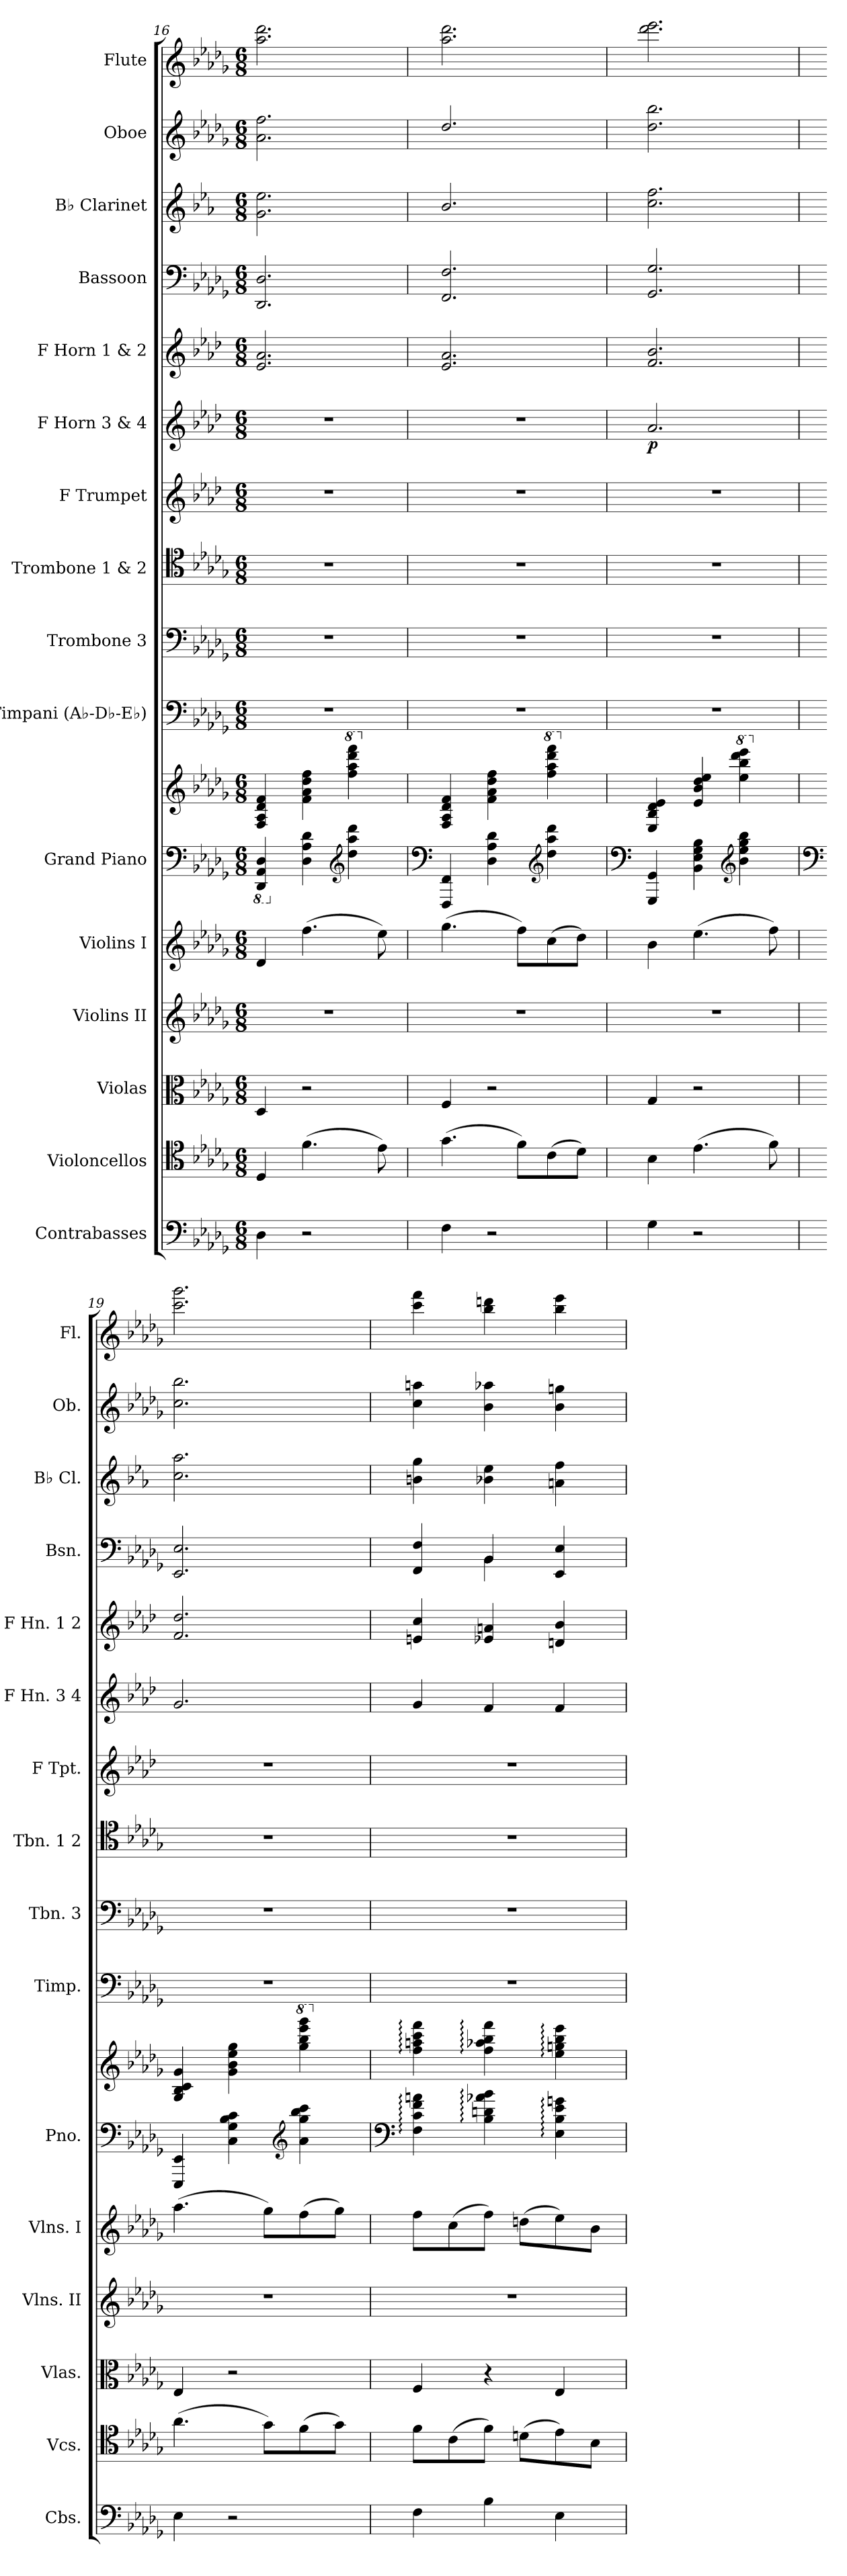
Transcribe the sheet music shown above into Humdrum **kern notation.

**kern	**kern	**kern	**kern	**kern	**kern	**kern	**kern	**kern	**kern	**kern	**kern	**dynam	**kern	**kern	**kern	**kern	**kern
*part16	*part15	*part14	*part13	*part12	*part11	*part11	*part10	*part9	*part8	*part7	*part6	*part6	*part5	*part4	*part3	*part2	*part1
*staff17	*staff16	*staff15	*staff14	*staff13	*staff12	*staff11	*staff10	*staff9	*staff8	*staff7	*staff6	*staff6	*staff5	*staff4	*staff3	*staff2	*staff1
*I"Contrabasses	*I"Violoncellos	*I"Violas	*I"Violins II	*I"Violins I	*I"Grand Piano	*	*I"Timpani (A♭-D♭-E♭)	*I"Trombone 3	*I"Trombone 1 &amp; 2	*I"F Trumpet	*I"F Horn 3 &amp; 4	*	*I"F Horn 1 &amp; 2	*I"Bassoon	*I"B♭ Clarinet	*I"Oboe	*I"Flute
*I'Cbs.	*I'Vcs.	*I'Vlas.	*I'Vlns. II	*I'Vlns. I	*I'Pno.	*	*I'Timp.	*I'Tbn. 3	*I'Tbn. 1 2	*I'F Tpt.	*I'F Hn. 3 4	*	*I'F Hn. 1 2	*I'Bsn.	*I'B♭ Cl.	*I'Ob.	*I'Fl.
*clefF4	*clefC4	*clefC3	*clefG2	*clefG2	*clefF4	*clefG2	*clefF4	*clefF4	*clefC4	*clefG2	*clefG2	*	*clefG2	*clefF4	*clefG2	*clefG2	*clefG2
*ITrd7c12	*	*	*	*	*	*	*	*	*	*ITrd-3c-5	*ITrd4c7	*	*ITrd4c7	*	*ITrd1c2	*	*
*k[b-e-a-d-g-]	*k[b-e-a-d-g-]	*k[b-e-a-d-g-]	*k[b-e-a-d-g-]	*k[b-e-a-d-g-]	*k[b-e-a-d-g-]	*k[b-e-a-d-g-]	*k[b-e-a-d-g-]	*k[b-e-a-d-g-]	*k[b-e-a-d-g-]	*k[b-e-a-d-g-]	*k[b-e-a-d-g-]	*	*k[b-e-a-d-g-]	*k[b-e-a-d-g-]	*k[b-e-a-d-g-]	*k[b-e-a-d-g-]	*k[b-e-a-d-g-]
*M6/8	*M6/8	*M6/8	*M6/8	*M6/8	*M6/8	*M6/8	*M6/8	*M6/8	*M6/8	*M6/8	*M6/8	*	*M6/8	*M6/8	*M6/8	*M6/8	*M6/8
*	*	*	*	*	*8ba	*	*	*	*	*	*	*	*	*	*	*	*
=16	=16	=16	=16	=16	=16	=16	=16	=16	=16	=16	=16	=16	=16	=16	=16	=16	=16
4DD-\	4D-/	4D-/	2.r	4d-/	4DDD-/ 4AAA-/ 4DD-/	4F/ 4A-/ 4d-/ 4f/	2.r	2.r	2.r	2.r	2.r	.	2.A-/ 2.d-/	2.DD-/ 2.D-/	2.f\ 2.dd-\	2.a-\ 2.ff\	2.aa-\ 2.ddd-\
*	*	*	*	*	*X8ba	*	*	*	*	*	*	*	*	*	*	*	*
2r	(>4.f\	2r	.	(>4.ff\	4D-\ 4A-\ 4d-\	4f\ 4a-\ 4dd-\ 4ff\	.	.	.	.	.	.	.	.	.	.	.
*	*	*	*	*	*clefG2	*	*	*	*	*	*	*	*	*	*	*	*
*	*	*	*	*	*	*8va	*	*	*	*	*	*	*	*	*	*	*
.	.	.	.	.	4dd-\ 4aa-\ 4ddd-\	4fff\ 4aaa-\ 4dddd-\ 4ffff\	.	.	.	.	.	.	.	.	.	.	.
.	8e-\)	.	.	8ee-\)	.	.	.	.	.	.	.	.	.	.	.	.	.
=17	=17	=17	=17	=17	=17	=17	=17	=17	=17	=17	=17	=17	=17	=17	=17	=17	=17
*	*	*	*	*	*clefF4	*	*	*	*	*	*	*	*	*	*	*	*
*	*	*	*	*	*	*X8va	*	*	*	*	*	*	*	*	*	*	*
4FF\	(>4.g-\	4F/	2.r	(>4.gg-\	4FFF/ 4FF/	4F/ 4A-/ 4d-/ 4f/	2.r	2.r	2.r	2.r	2.r	.	2.A-/ 2.d-/	2.FF/ 2.F/	2.a-/	2.dd-/	2.aa-\ 2.ddd-\
2r	.	2r	.	.	4D-\ 4A-\ 4d-\	4f\ 4a-\ 4dd-\ 4ff\	.	.	.	.	.	.	.	.	.	.	.
.	8f\L)	.	.	8ff\L)	.	.	.	.	.	.	.	.	.	.	.	.	.
*	*	*	*	*	*clefG2	*	*	*	*	*	*	*	*	*	*	*	*
*	*	*	*	*	*	*8va	*	*	*	*	*	*	*	*	*	*	*
.	(>8c\	.	.	(>8cc\	4dd-\ 4aa-\ 4ddd-\	4fff\ 4aaa-\ 4dddd-\ 4ffff\	.	.	.	.	.	.	.	.	.	.	.
.	8d-\J)	.	.	8dd-\J)	.	.	.	.	.	.	.	.	.	.	.	.	.
=18	=18	=18	=18	=18	=18	=18	=18	=18	=18	=18	=18	=18	=18	=18	=18	=18	=18
*	*	*	*	*	*clefF4	*	*	*	*	*	*	*	*	*	*	*	*
*	*	*	*	*	*	*X8va	*	*	*	*	*	*	*	*	*	*	*
!	!	!	!	!	!	!	!	!	!	!	!	!LO:DY:b	!	!	!	!	!
4GG-\	4B-\	4G-/	2.r	4b-\	4GGG-/ 4GG-/	4E-/ 4B-/ 4d-/ 4e-/	2.r	2.r	2.r	2.r	2.d-/	p	2.B-/ 2.e-/	2.GG-/ 2.G-/	2.b-\ 2.ee-\	2.dd-\ 2.bb-\	2.ddd-\ 2.eee-\
2r	(>4.e-\	2r	.	(>4.ee-\	4BB-\ 4E-\ 4G-\ 4B-\	4e-/ 4b-/ 4dd-/ 4ee-/	.	.	.	.	.	.	.	.	.	.	.
*	*	*	*	*	*clefG2	*	*	*	*	*	*	*	*	*	*	*	*
*	*	*	*	*	*	*8va	*	*	*	*	*	*	*	*	*	*	*
.	.	.	.	.	4b-\ 4ee-\ 4gg-\ 4bb-\	4eee-\ 4bbb-\ 4dddd-\ 4eeee-\	.	.	.	.	.	.	.	.	.	.	.
.	8f\)	.	.	8ff\)	.	.	.	.	.	.	.	.	.	.	.	.	.
=19	=19	=19	=19	=19	=19	=19	=19	=19	=19	=19	=19	=19	=19	=19	=19	=19	=19
*	*	*	*	*	*clefF4	*	*	*	*	*	*	*	*	*	*	*	*
*	*	*	*	*	*	*X8va	*	*	*	*	*	*	*	*	*	*	*
4EE-\	(>4.a-\	4E-/	2.r	(>4.aa-\	4EEE-/ 4EE-/	4G-/ 4B-/ 4c/ 4g-/	2.r	2.r	2.r	2.r	2.c/	.	2.B-/ 2.g-/	2.EE-/ 2.E-/	2.b-\ 2.gg-\	2.cc\ 2.bb-\	2.ccc\ 2.ggg-\
2r	.	2r	.	.	4C\ 4G-\ 4B-\ 4c\	4g-\ 4b-\ 4ee-\ 4gg-\	.	.	.	.	.	.	.	.	.	.	.
.	8g-\L)	.	.	8gg-\L)	.	.	.	.	.	.	.	.	.	.	.	.	.
*	*	*	*	*	*clefG2	*	*	*	*	*	*	*	*	*	*	*	*
*	*	*	*	*	*	*8va	*	*	*	*	*	*	*	*	*	*	*
.	(>8f\	.	.	(>8ff\	4a-\ 4gg-\ 4bb-\ 4ccc\	4ggg-\ 4bbb-\ 4eeee-\ 4gggg-\	.	.	.	.	.	.	.	.	.	.	.
.	8g-\J)	.	.	8gg-\J)	.	.	.	.	.	.	.	.	.	.	.	.	.
!!LO:PB:g=z
=20	=20	=20	=20	=20	=20	=20	=20	=20	=20	=20	=20	=20	=20	=20	=20	=20	=20
*	*	*	*	*	*clefF4	*	*	*	*	*	*	*	*	*	*	*	*
*	*	*	*	*	*	*X8va	*	*	*	*	*	*	*	*	*	*	*
*	*	*	*	*	*	*	*	*	*	*	*	*	*	*^	*	*	*
4FF\	8f\L	4F/	2.r	8ff\L	4F\: 4c\: 4f\: 4an\:	4ff\: 4aan\: 4ccc\: 4fff\:	2.r	2.r	2.r	2.r	4c/	.	4An/ 4f/	4FF/ 4F/	4ryy	4an\ 4ff\	4cc\ 4aan\	4ccc\ 4fff\
.	(>8c\	.	.	(>8cc\	.	.	.	.	.	.	.	.	.	.	.	.	.	.
4BB-\	8f\J)	4r	.	8ff\J)	4B-\: 4dn\: 4a-X\: 4b-\:	4ff\: 4aa-X\: 4bb-\: 4fff\:	.	.	.	.	4B-/	.	4A-X/ 4dn/	4BB-/	4BB-\	4a-X\ 4dd-\	4b-\ 4aa-X\	4bb-\ 4dddn\
.	(>8dn\L	.	.	(>8ddn\L	.	.	.	.	.	.	.	.	.	.	.	.	.	.
4EE-\	8e-\)	4E-/	.	8ee-\)	4E-\: 4B-\: 4e-\: 4gn\:	4ee-\: 4ggn\: 4bb-\: 4eee-\:	.	.	.	.	4B-/	.	4Gn/ 4e-/	4EE-/ 4E-/	4ryy	4gn\ 4ee-\	4b-\ 4ggn\	4bb-\ 4eee-\
.	8B-\J	.	.	8b-\J	.	.	.	.	.	.	.	.	.	.	.	.	.	.
*	*	*	*	*	*	*	*	*	*	*	*	*	*	*v	*v	*	*	*
=	=	=	=	=	=	=	=	=	=	=	=	=	=	=	=	=	=
*-	*-	*-	*-	*-	*-	*-	*-	*-	*-	*-	*-	*-	*-	*-	*-	*-	*-
